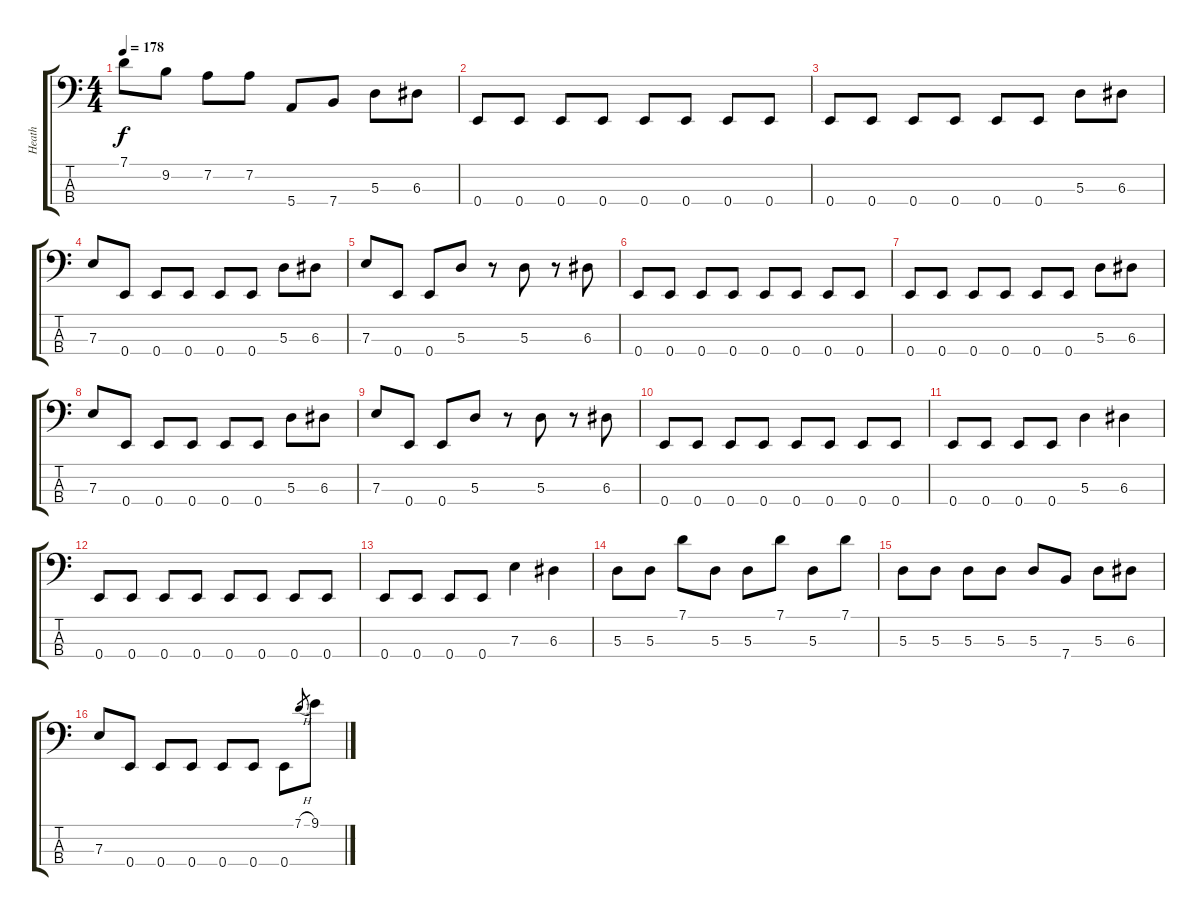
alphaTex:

\track ("Heath" "Heath") {instrument electricbasspick}
\staff {score tabs}
\tuning (G2 D2 A1 E1) {hide}
\ts (4 4)
\tempo 178
\clef f4
\ks c
7.1.8{dy f} 9.2.8 7.2.8 7.2.8 5.4.8 7.4.8 5.3.8 6.3.8 |
0.4.8 0.4.8 0.4.8 0.4.8 0.4.8 0.4.8 0.4.8 0.4.8 |
0.4.8 0.4.8 0.4.8 0.4.8 0.4.8 0.4.8 5.3.8 6.3.8 |
7.3.8 0.4.8 0.4.8 0.4.8 0.4.8 0.4.8 5.3.8 6.3.8 |
7.3.8 0.4.8 0.4.8 5.3.8 r.8 5.3.8 r.8 6.3.8 |
0.4.8 0.4.8 0.4.8 0.4.8 0.4.8 0.4.8 0.4.8 0.4.8 |
0.4.8 0.4.8 0.4.8 0.4.8 0.4.8 0.4.8 5.3.8 6.3.8 |
7.3.8 0.4.8 0.4.8 0.4.8 0.4.8 0.4.8 5.3.8 6.3.8 |
7.3.8 0.4.8 0.4.8 5.3.8 r.8 5.3.8 r.8 6.3.8 |
0.4.8 0.4.8 0.4.8 0.4.8 0.4.8 0.4.8 0.4.8 0.4.8 |
0.4.8 0.4.8 0.4.8 0.4.8 5.3.4 6.3.4 |
0.4.8 0.4.8 0.4.8 0.4.8 0.4.8 0.4.8 0.4.8 0.4.8 |
0.4.8 0.4.8 0.4.8 0.4.8 7.3.4 6.3.4 |
5.3.8 5.3.8 7.1.8 5.3.8 5.3.8 7.1.8 5.3.8 7.1.8 |
5.3.8 5.3.8 5.3.8 5.3.8 5.3.8 7.4.8 5.3.8 6.3.8 |
7.3.8 0.4.8 0.4.8 0.4.8 0.4.8 0.4.8 0.4.8 7.1{h}.8{gr} 9.1.8
